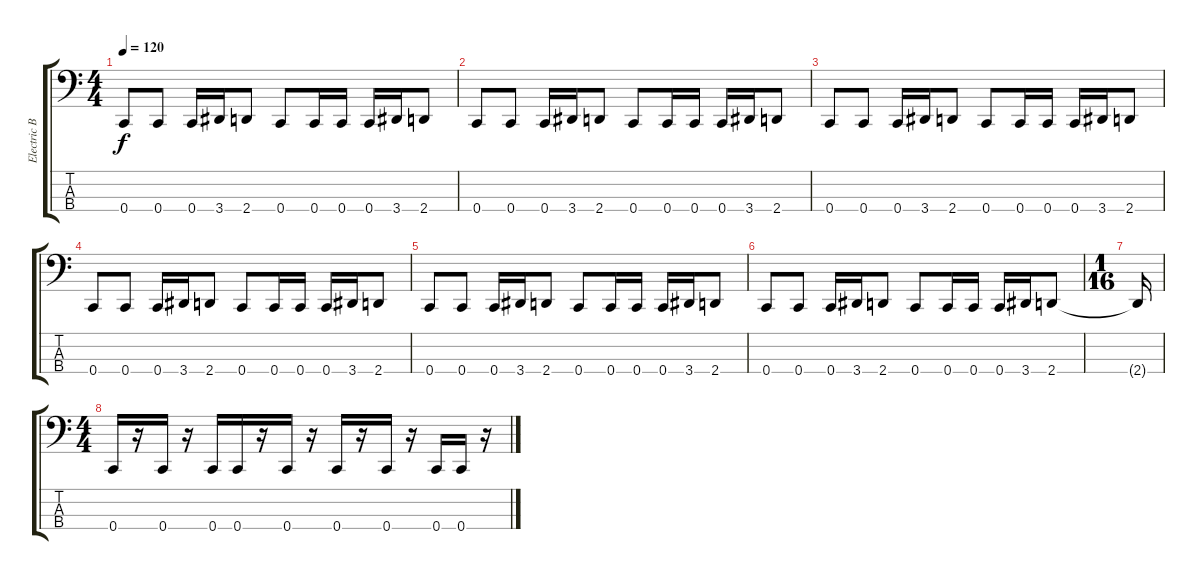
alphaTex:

\track ("Electric Bass" "Electric B") {instrument electricbassfinger}
\staff {score tabs}
\tuning (F2 C2 G1 C1) {hide}
\ts (4 4)
\tempo 120
\clef f4
\ks c
0.4.8{dy f} 0.4.8 0.4.16 3.4.16 2.4.8 0.4.8 0.4.16 0.4.16 0.4.16 3.4.16 2.4.8 |
0.4.8 0.4.8 0.4.16 3.4.16 2.4.8 0.4.8 0.4.16 0.4.16 0.4.16 3.4.16 2.4.8 |
0.4.8 0.4.8 0.4.16 3.4.16 2.4.8 0.4.8 0.4.16 0.4.16 0.4.16 3.4.16 2.4.8 |
0.4.8 0.4.8 0.4.16 3.4.16 2.4.8 0.4.8 0.4.16 0.4.16 0.4.16 3.4.16 2.4.8 |
0.4.8 0.4.8 0.4.16 3.4.16 2.4.8 0.4.8 0.4.16 0.4.16 0.4.16 3.4.16 2.4.8 |
0.4.8 0.4.8 0.4.16 3.4.16 2.4.8 0.4.8 0.4.16 0.4.16 0.4.16 3.4.16 2.4.8 |
\ts (1 16)
2.4{t}.16 |
\ts (4 4)
0.4.16 r.16 0.4.16 r.16 0.4.16 0.4.16 r.16 0.4.16 r.16 0.4.16 r.16 0.4.16 r.16 0.4.16 0.4.16 r.16
